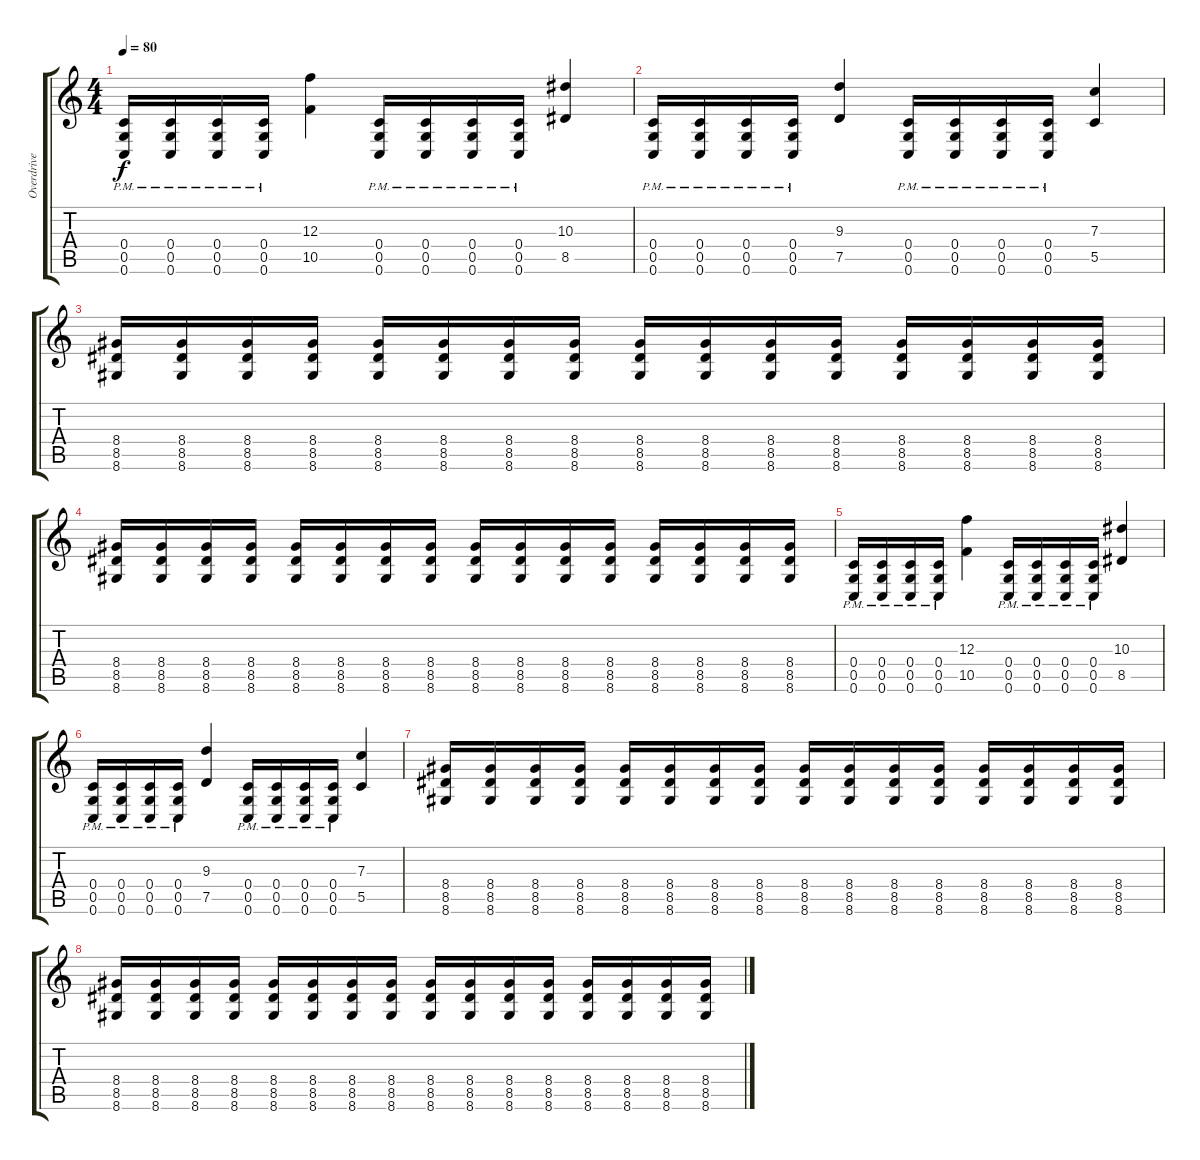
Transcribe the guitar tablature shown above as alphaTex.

\track ("Overdrive Guitar" "Overdrive ") {instrument overdrivenguitar}
\staff {score tabs}
\tuning (D4 A3 F3 C3 G2 C2) {hide}
\ts (4 4)
\tempo 80
\clef g2
\ks c
(0.4{pm} 0.5{pm} 0.6{pm}).16{dy f} (0.4{pm} 0.5{pm} 0.6{pm}).16 (0.4{pm} 0.5{pm} 0.6{pm}).16 (0.4{pm} 0.5{pm} 0.6{pm}).16 (12.3 10.5).4 (0.4{pm} 0.5{pm} 0.6{pm}).16 (0.4{pm} 0.5{pm} 0.6{pm}).16 (0.4{pm} 0.5{pm} 0.6{pm}).16 (0.4{pm} 0.5{pm} 0.6{pm}).16 (10.3 8.5).4 |
(0.4{pm} 0.5{pm} 0.6{pm}).16 (0.4{pm} 0.5{pm} 0.6{pm}).16 (0.4{pm} 0.5{pm} 0.6{pm}).16 (0.4{pm} 0.5{pm} 0.6{pm}).16 (9.3 7.5).4 (0.4{pm} 0.5{pm} 0.6{pm}).16 (0.4{pm} 0.5{pm} 0.6{pm}).16 (0.4{pm} 0.5{pm} 0.6{pm}).16 (0.4{pm} 0.5{pm} 0.6{pm}).16 (7.3 5.5).4 |
(8.4 8.5 8.6).16 (8.4 8.5 8.6).16 (8.4 8.5 8.6).16 (8.4 8.5 8.6).16 (8.4 8.5 8.6).16 (8.4 8.5 8.6).16 (8.4 8.5 8.6).16 (8.4 8.5 8.6).16 (8.4 8.5 8.6).16 (8.4 8.5 8.6).16 (8.4 8.5 8.6).16 (8.4 8.5 8.6).16 (8.4 8.5 8.6).16 (8.4 8.5 8.6).16 (8.4 8.5 8.6).16 (8.4 8.5 8.6).16 |
(8.4 8.5 8.6).16 (8.4 8.5 8.6).16 (8.4 8.5 8.6).16 (8.4 8.5 8.6).16 (8.4 8.5 8.6).16 (8.4 8.5 8.6).16 (8.4 8.5 8.6).16 (8.4 8.5 8.6).16 (8.4 8.5 8.6).16 (8.4 8.5 8.6).16 (8.4 8.5 8.6).16 (8.4 8.5 8.6).16 (8.4 8.5 8.6).16 (8.4 8.5 8.6).16 (8.4 8.5 8.6).16 (8.4 8.5 8.6).16 |
(0.4{pm} 0.5{pm} 0.6{pm}).16 (0.4{pm} 0.5{pm} 0.6{pm}).16 (0.4{pm} 0.5{pm} 0.6{pm}).16 (0.4{pm} 0.5{pm} 0.6{pm}).16 (12.3 10.5).4 (0.4{pm} 0.5{pm} 0.6{pm}).16 (0.4{pm} 0.5{pm} 0.6{pm}).16 (0.4{pm} 0.5{pm} 0.6{pm}).16 (0.4{pm} 0.5{pm} 0.6{pm}).16 (10.3 8.5).4 |
(0.4{pm} 0.5{pm} 0.6{pm}).16 (0.4{pm} 0.5{pm} 0.6{pm}).16 (0.4{pm} 0.5{pm} 0.6{pm}).16 (0.4{pm} 0.5{pm} 0.6{pm}).16 (9.3 7.5).4 (0.4{pm} 0.5{pm} 0.6{pm}).16 (0.4{pm} 0.5{pm} 0.6{pm}).16 (0.4{pm} 0.5{pm} 0.6{pm}).16 (0.4{pm} 0.5{pm} 0.6{pm}).16 (7.3 5.5).4 |
(8.4 8.5 8.6).16 (8.4 8.5 8.6).16 (8.4 8.5 8.6).16 (8.4 8.5 8.6).16 (8.4 8.5 8.6).16 (8.4 8.5 8.6).16 (8.4 8.5 8.6).16 (8.4 8.5 8.6).16 (8.4 8.5 8.6).16 (8.4 8.5 8.6).16 (8.4 8.5 8.6).16 (8.4 8.5 8.6).16 (8.4 8.5 8.6).16 (8.4 8.5 8.6).16 (8.4 8.5 8.6).16 (8.4 8.5 8.6).16 |
(8.4 8.5 8.6).16 (8.4 8.5 8.6).16 (8.4 8.5 8.6).16 (8.4 8.5 8.6).16 (8.4 8.5 8.6).16 (8.4 8.5 8.6).16 (8.4 8.5 8.6).16 (8.4 8.5 8.6).16 (8.4 8.5 8.6).16 (8.4 8.5 8.6).16 (8.4 8.5 8.6).16 (8.4 8.5 8.6).16 (8.4 8.5 8.6).16 (8.4 8.5 8.6).16 (8.4 8.5 8.6).16 (8.4 8.5 8.6).16
